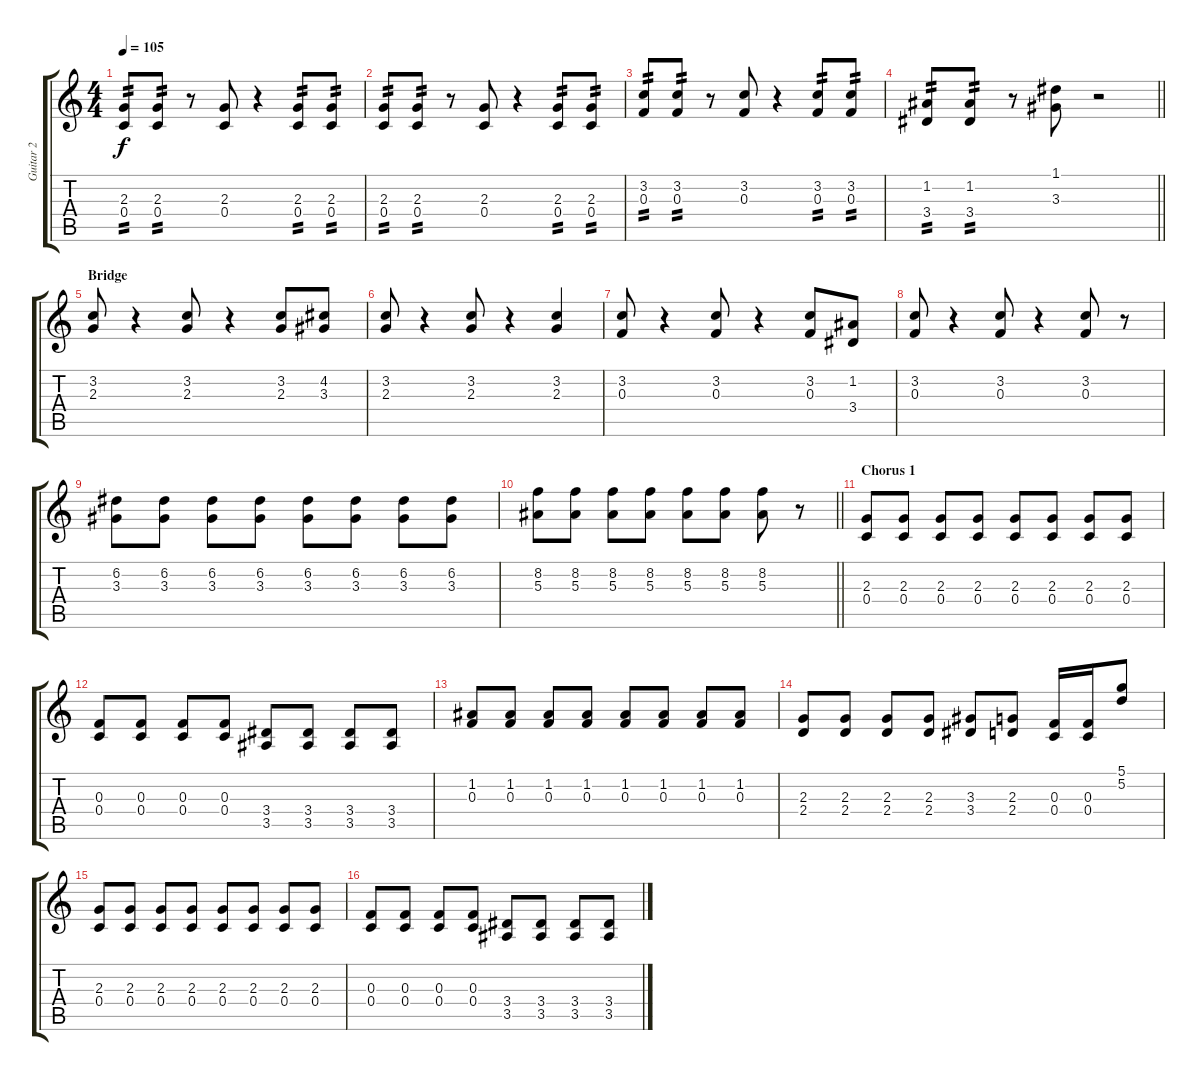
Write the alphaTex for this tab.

\track ("Guitar 2" "Guitar 2") {instrument distortionguitar}
\staff {score tabs}
\tuning (D4 A3 F3 C3 G2 C2) {hide}
\ts (4 4)
\tempo 105
\clef g2
\ks c
(2.3 0.4).8{tp 2 dy f} (2.3 0.4).8{tp 2} r.8 (2.3 0.4).8 r.4 (2.3 0.4).8{tp 2} (2.3 0.4).8{tp 2} |
(2.3 0.4).8{tp 2} (2.3 0.4).8{tp 2} r.8 (2.3 0.4).8 r.4 (2.3 0.4).8{tp 2} (2.3 0.4).8{tp 2} |
(3.2 0.3).8{tp 2} (3.2 0.3).8{tp 2} r.8 (3.2 0.3).8 r.4 (3.2 0.3).8{tp 2} (3.2 0.3).8{tp 2} |
\barLineRight lightlight
(1.2 3.4).8{tp 2} (1.2 3.4).8{tp 2} r.8 (1.1 3.3).8 r.2 |
\section ("" "Bridge")
(3.2 2.3).8 r.4 (3.2 2.3).8 r.4 (3.2 2.3).8 (4.2 3.3).8 |
(3.2 2.3).8 r.4 (3.2 2.3).8 r.4 (3.2 2.3).4 |
(3.2 0.3).8 r.4 (3.2 0.3).8 r.4 (3.2 0.3).8 (1.2 3.4).8 |
(3.2 0.3).8 r.4 (3.2 0.3).8 r.4 (3.2 0.3).8 r.8 |
(6.2 3.3).8{volume 7} (6.2 3.3).8 (6.2 3.3).8 (6.2 3.3).8 (6.2 3.3).8 (6.2 3.3).8 (6.2 3.3).8 (6.2 3.3).8 |
\barLineRight lightlight
(8.2 5.3).8 (8.2 5.3).8 (8.2 5.3).8 (8.2 5.3).8 (8.2 5.3).8 (8.2 5.3).8 (8.2 5.3).8 r.8 |
\section ("" "Chorus 1")
(2.3 0.4).8{volume 12} (2.3 0.4).8 (2.3 0.4).8 (2.3 0.4).8 (2.3 0.4).8 (2.3 0.4).8 (2.3 0.4).8 (2.3 0.4).8 |
(0.3 0.4).8 (0.3 0.4).8 (0.3 0.4).8 (0.3 0.4).8 (3.4 3.5).8 (3.4 3.5).8 (3.4 3.5).8 (3.4 3.5).8 |
(1.2 0.3).8 (1.2 0.3).8 (1.2 0.3).8 (1.2 0.3).8 (1.2 0.3).8 (1.2 0.3).8 (1.2 0.3).8 (1.2 0.3).8 |
(2.3 2.4).8 (2.3 2.4).8 (2.3 2.4).8 (2.3 2.4).8 (3.3 3.4).8 (2.3 2.4).8 (0.3 0.4).16 (0.3 0.4).16 (5.1 5.2).8 |
(2.3 0.4).8 (2.3 0.4).8 (2.3 0.4).8 (2.3 0.4).8 (2.3 0.4).8 (2.3 0.4).8 (2.3 0.4).8 (2.3 0.4).8 |
(0.3 0.4).8 (0.3 0.4).8 (0.3 0.4).8 (0.3 0.4).8 (3.4 3.5).8 (3.4 3.5).8 (3.4 3.5).8 (3.4 3.5).8
